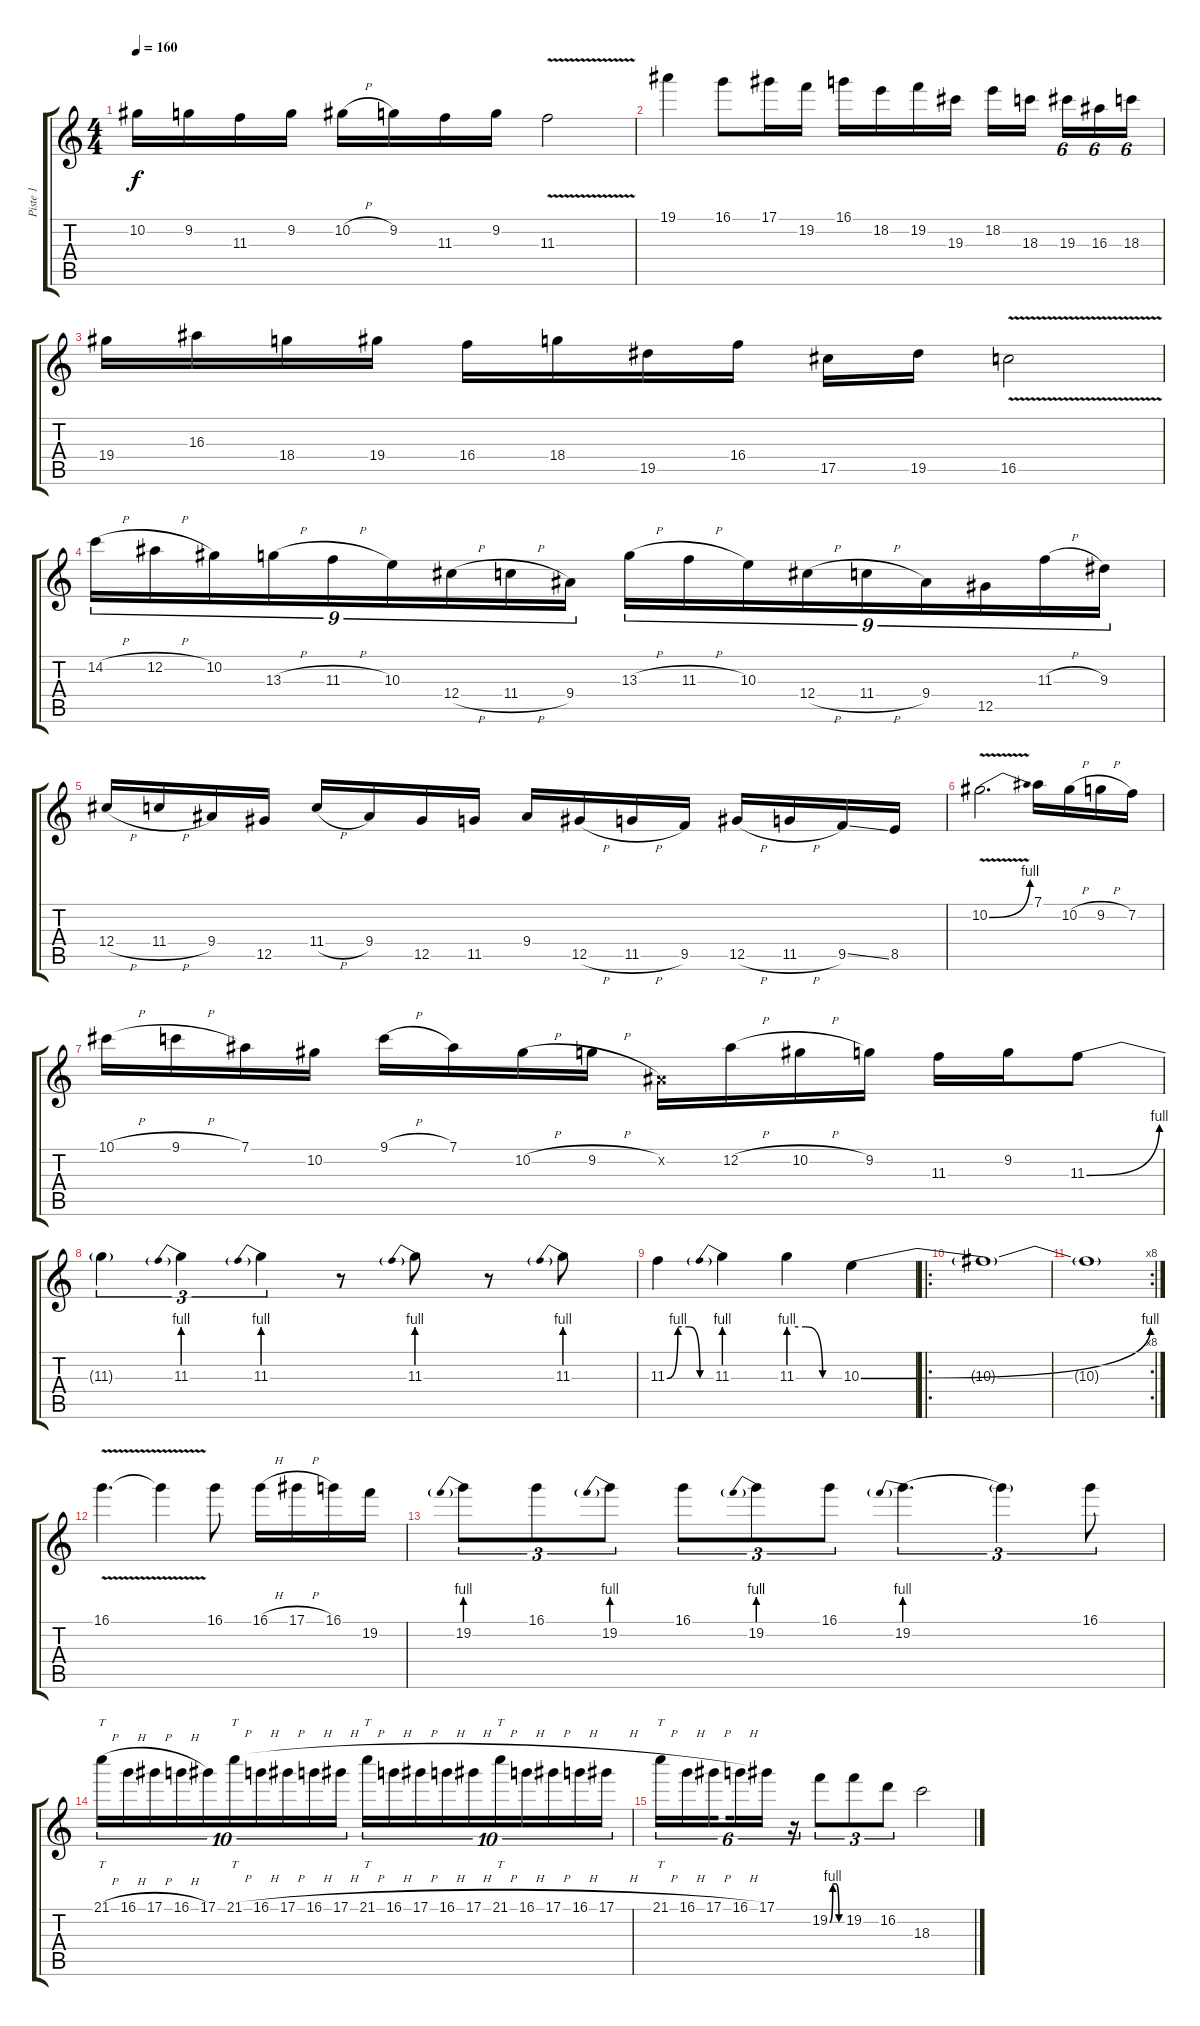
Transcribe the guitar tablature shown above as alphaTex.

\track ("Piste 1" "Piste 1") {instrument distortionguitar}
\staff {score tabs}
\tuning (Eb4 Bb3 Gb3 Db3 Ab2 Eb2) {hide}
\ts (4 4)
\tempo 160
\clef g2
\ks c
10.2.16{dy f} 9.2.16 11.3.16 9.2.16 10.2{h}.16 9.2.16 11.3.16 9.2.16 11.3{v}.2 |
19.1.4 16.1.8 17.1.16 19.2.16 16.1.16 18.2.16 19.2.16 19.3.16 18.2.16 18.3.16{beam splitsecondary} 19.3.16{tu (6 4)} 16.3.16{tu (6 4)} 18.3.16{tu (6 4)} |
19.4.16 16.3.16 18.4.16 19.4.16 16.4.16{txt ""} 18.4.16 19.5.16 16.4.16 17.5.16 19.5.16 16.5{v}.2 |
14.2{h}.16{tu (9 8)} 12.2{h}.16{tu (9 8)} 10.2.16{tu (9 8)} 13.3{h}.16{tu (9 8)} 11.3{h}.16{tu (9 8)} 10.3.16{tu (9 8)} 12.4{h}.16{tu (9 8)} 11.4{h}.16{tu (9 8)} 9.4.16{tu (9 8)} 13.3{h}.16{tu (9 8)} 11.3{h}.16{tu (9 8)} 10.3.16{tu (9 8)} 12.4{h}.16{tu (9 8)} 11.4{h}.16{tu (9 8)} 9.4.16{tu (9 8)} 12.5.16{tu (9 8)} 11.3{h}.16{tu (9 8)} 9.3.16{tu (9 8)} |
12.4{h}.16 11.4{h}.16 9.4.16 12.5.16 11.4{h}.16 9.4.16 12.5.16 11.5.16 9.4.16 12.5{h}.16 11.5{h}.16 9.5.16 12.5{h}.16 11.5{h}.16 9.5{ss}.16 8.5.16 |
10.2{be (bend 0 0 60 4) v}.2{d} 7.1.16 10.2{h}.16 9.2{h}.16 7.2.16 |
10.1{h}.16 9.1{h}.16 7.1.16 10.2.16 9.1{h}.16 7.1.16 10.2{h}.16 9.2{h}.16 0.2{x}.16 12.2{h}.16 10.2{h}.16 9.2.16 11.3.16 9.2.16 11.3{be (bend 0 0 60 4)}.8 |
11.3{t}.4{tu (3 2)} 11.3{be (prebend 0 4 60 4)}.4{tu (3 2)} 11.3{be (prebend 0 4 60 4)}.4{tu (3 2)} r.8 11.3{be (prebend 0 4 60 4)}.8 r.8 11.3{be (prebend 0 4 60 4)}.8 |
11.3{be (custom 0 0 15 4 30 4 45 0 60 0)}.4 11.3{be (prebend 0 4 60 4)}.4 11.3{be (custom 0 4 20 4 40 0 60 0)}.4 10.3{be (bend 0 0 60 4)}.4 |
\ro
10.3{t}.1 |
\rc 8
10.3{t}.1 |
16.1{v}.4{d} 16.1{t}.4 16.1.8 16.1{h}.16 17.1{h}.16 16.1.16 19.2.16 |
19.2{be (prebend 0 4 60 4)}.8{tu (3 2)} 16.1.8{tu (3 2)} 19.2{be (prebend 0 4 60 4)}.8{tu (3 2)} 16.1.8{tu (3 2)} 19.2{be (prebend 0 4 60 4)}.8{tu (3 2)} 16.1.8{tu (3 2)} 19.2{be (prebend 0 4 60 4)}.4{d tu (3 2)} 19.2{t}.4{tu (3 2)} 16.1.8{tu (3 2)} |
21.1{h}.16{tt tu (10 8)} 16.1{h}.16{tu (10 8)} 17.1{h}.16{tu (10 8)} 16.1{h}.16{tu (10 8)} 17.1.16{tu (10 8)} 21.1{h}.16{tt tu (10 8)} 16.1{h}.16{tu (10 8)} 17.1{h}.16{tu (10 8)} 16.1{h}.16{tu (10 8)} 17.1{h}.16{tu (10 8)} 21.1{h}.16{tt tu (10 8)} 16.1{h}.16{tu (10 8)} 17.1{h}.16{tu (10 8)} 16.1{h}.16{tu (10 8)} 17.1{h}.16{tu (10 8)} 21.1{h}.16{tt tu (10 8)} 16.1{h}.16{tu (10 8)} 17.1{h}.16{tu (10 8)} 16.1{h}.16{tu (10 8)} 17.1{h}.16{tu (10 8)} |
21.1{h}.16{tt tu (6 4)} 16.1{h}.16{tu (6 4)} 17.1{h}.16{tu (6 4) beam splitsecondary} 16.1{h}.16{tu (6 4)} 17.1.16{tu (6 4)} r.16{tu (6 4)} 19.2{be (custom 0 0 15 4 30 4 45 0 60 0)}.8{tu (3 2)} 19.2.8{tu (3 2)} 16.2.8{tu (3 2)} 18.3.2
